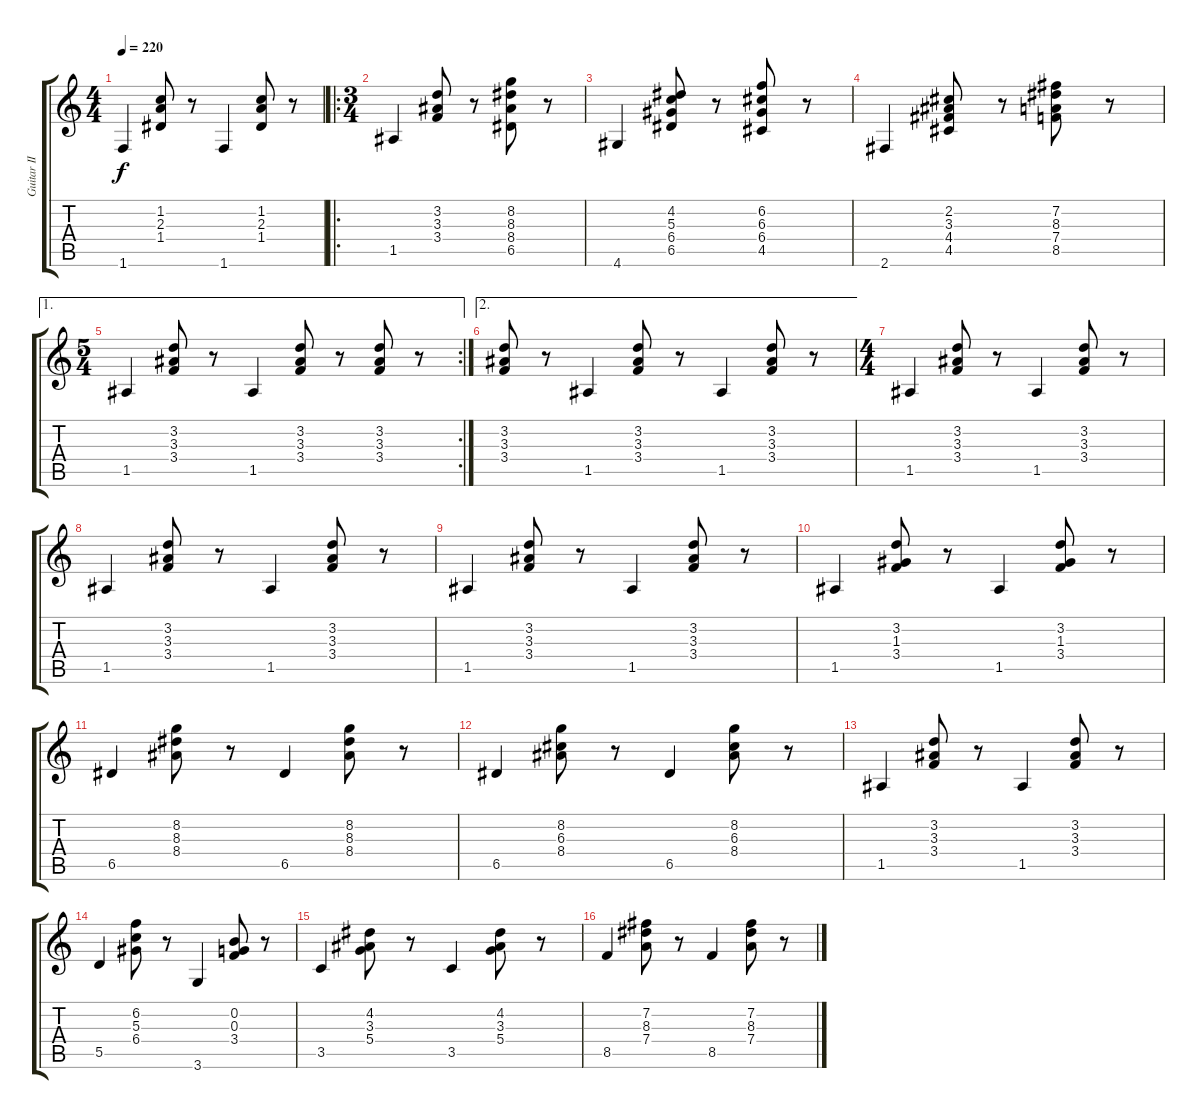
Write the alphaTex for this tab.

\track ("Guitar II" "Guitar II") {instrument acousticguitarsteel}
\staff {score tabs}
\tuning (E4 B3 G3 D3 A2 E2) {hide}
\ts (4 4)
\tempo 220
\clef g2
\ks c
1.6.4{dy f} (1.2 2.3 1.4).8 r.8 1.6.4 (1.2 2.3 1.4).8 r.8 |
\ro
\ts (3 4)
1.5.4 (3.2 3.3 3.4).8 r.8 (8.2 8.3 8.4 6.5).8 r.8 |
4.6.4 (4.2 5.3 6.4 6.5).8 r.8 (6.2 6.3 6.4 4.5).8 r.8 |
2.6.4 (2.2 3.3 4.4 4.5).8 r.8 (7.2 8.3 7.4 8.5).8 r.8 |
\ae 1
\rc 2
\ts (5 4)
1.5.4 (3.2 3.3 3.4).8 r.8 1.5.4 (3.2 3.3 3.4).8 r.8 (3.2 3.3 3.4).8 r.8 |
\ae 2
(3.2 3.3 3.4).8 r.8 1.5.4 (3.2 3.3 3.4).8 r.8 1.5.4 (3.2 3.3 3.4).8 r.8 |
\ts (4 4)
1.5.4 (3.2 3.3 3.4).8 r.8 1.5.4 (3.2 3.3 3.4).8 r.8 |
1.5.4 (3.2 3.3 3.4).8 r.8 1.5.4 (3.2 3.3 3.4).8 r.8 |
1.5.4 (3.2 3.3 3.4).8 r.8 1.5.4 (3.2 3.3 3.4).8 r.8 |
1.5.4 (3.2 1.3 3.4).8 r.8 1.5.4 (3.2 1.3 3.4).8 r.8 |
6.5.4 (8.2 8.3 8.4).8 r.8 6.5.4 (8.2 8.3 8.4).8 r.8 |
6.5.4 (8.2 6.3 8.4).8 r.8 6.5.4 (8.2 6.3 8.4).8 r.8 |
1.5.4 (3.2 3.3 3.4).8 r.8 1.5.4 (3.2 3.3 3.4).8 r.8 |
5.5.4 (6.2 5.3 6.4).8 r.8 3.6.4 (0.2 0.3 3.4).8 r.8 |
3.5.4 (4.2 3.3 5.4).8 r.8 3.5.4 (4.2 3.3 5.4).8 r.8 |
8.5.4 (7.2 8.3 7.4).8 r.8 8.5.4 (7.2 8.3 7.4).8 r.8
